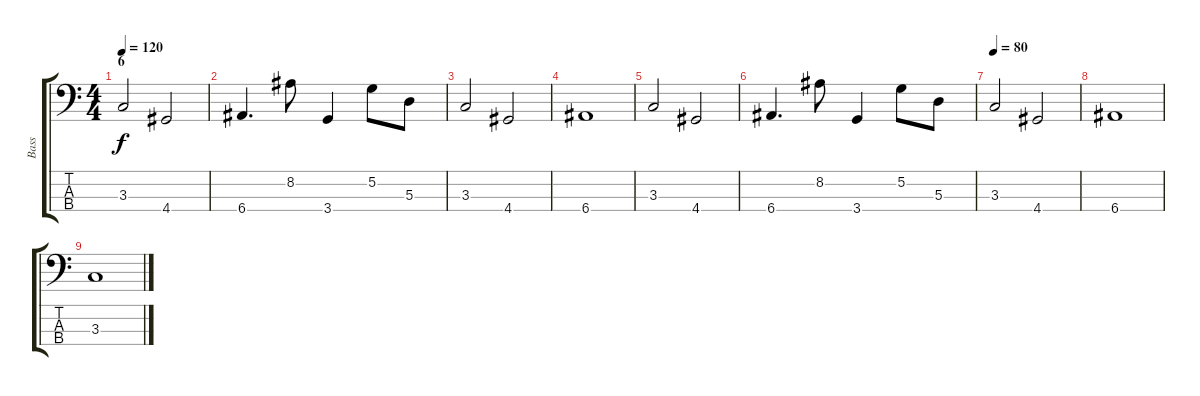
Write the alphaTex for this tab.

\track ("Bass" "Bass") {instrument electricbassfinger}
\staff {score tabs}
\tuning (G2 D2 A1 E1) {hide}
\ts (4 4)
\section ("" "6")
\tempo 120
\clef f4
\ks aminor
3.3.2{dy f} 4.4.2 |
6.4.4{d} 8.2.8 3.4.4 5.2.8 5.3.8 |
3.3.2 4.4.2 |
6.4.1 |
3.3.2 4.4.2 |
6.4.4{d} 8.2.8 3.4.4 5.2.8 5.3.8 |
\tempo 80
3.3.2 4.4.2 |
6.4.1 |
3.3.1
